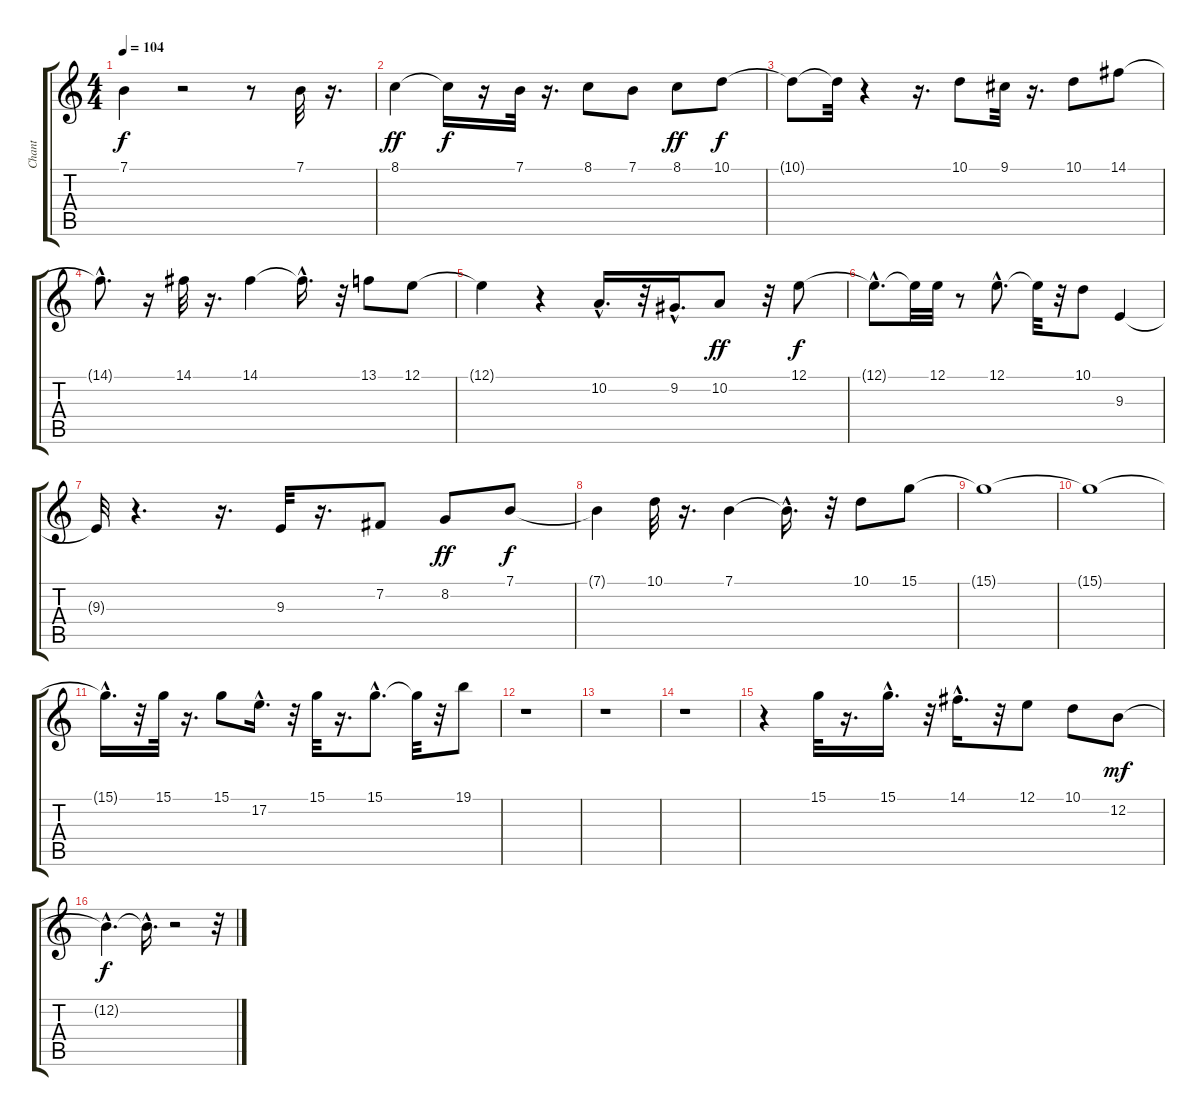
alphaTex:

\track ("Chant" "Chant") {instrument flute}
\staff {score tabs}
\tuning (E4 B3 G3 D3 A2 E2) {hide}
\ts (4 4)
\tempo 104
\clef g2
\ks c
7.1{t}.4{dy f} r.2 r.8 7.1.32 r.16{d} |
8.1.4{dy ff} 8.1{t}.16{dy f} r.16 7.1.32 r.16{d} 8.1.8 7.1.8 8.1.8{dy ff} 10.1.8{dy f} |
10.1{t}.8 10.1{t}.32 r.4 r.16{d} 10.1.8 9.1.32 r.16{d} 10.1.8 14.1.8 |
14.1{hac t}.8{d} r.16 14.1.32 r.16{d} 14.1.4 14.1{hac t}.16{d} r.32 13.1.8 12.1.8 |
12.1{t}.4 r.4 10.2{hac}.16{d} r.32 9.2{hac}.16{d} 10.2.8{dy ff} r.32 12.1.8{dy f} |
12.1{hac t}.8{d} 12.1{t}.32 12.1.32 r.8 12.1{hac}.8{d} 12.1{t}.32 r.32 10.1.8 9.3.4 |
9.3{t}.32 r.4{d} r.16{d} 9.3.32 r.16{d} 7.2.8 8.2.8{dy ff} 7.1.8{dy f} |
7.1{t}.4 10.1.32 r.16{d} 7.1.4 7.1{hac t}.16{d} r.32 10.1.8 15.1.8 |
15.1{t}.1 |
15.1{t}.1 |
15.1{hac t}.16{d} r.32 15.1.32 r.16{d} 15.1.8 17.2{hac}.16{d} r.32 15.1.32 r.16{d} 15.1{hac}.8{d} 15.1{t}.32 r.32 19.1.8 |
r.1 |
r.1 |
r.1 |
r.4 15.1.32 r.16{d} 15.1{hac}.16{d} r.32 14.1{hac}.16{d} r.32 12.1.8 10.1.8 12.2.8{dy mf} |
12.2{hac t}.4{d dy f} 12.2{hac t}.16{d} r.2 r.32
